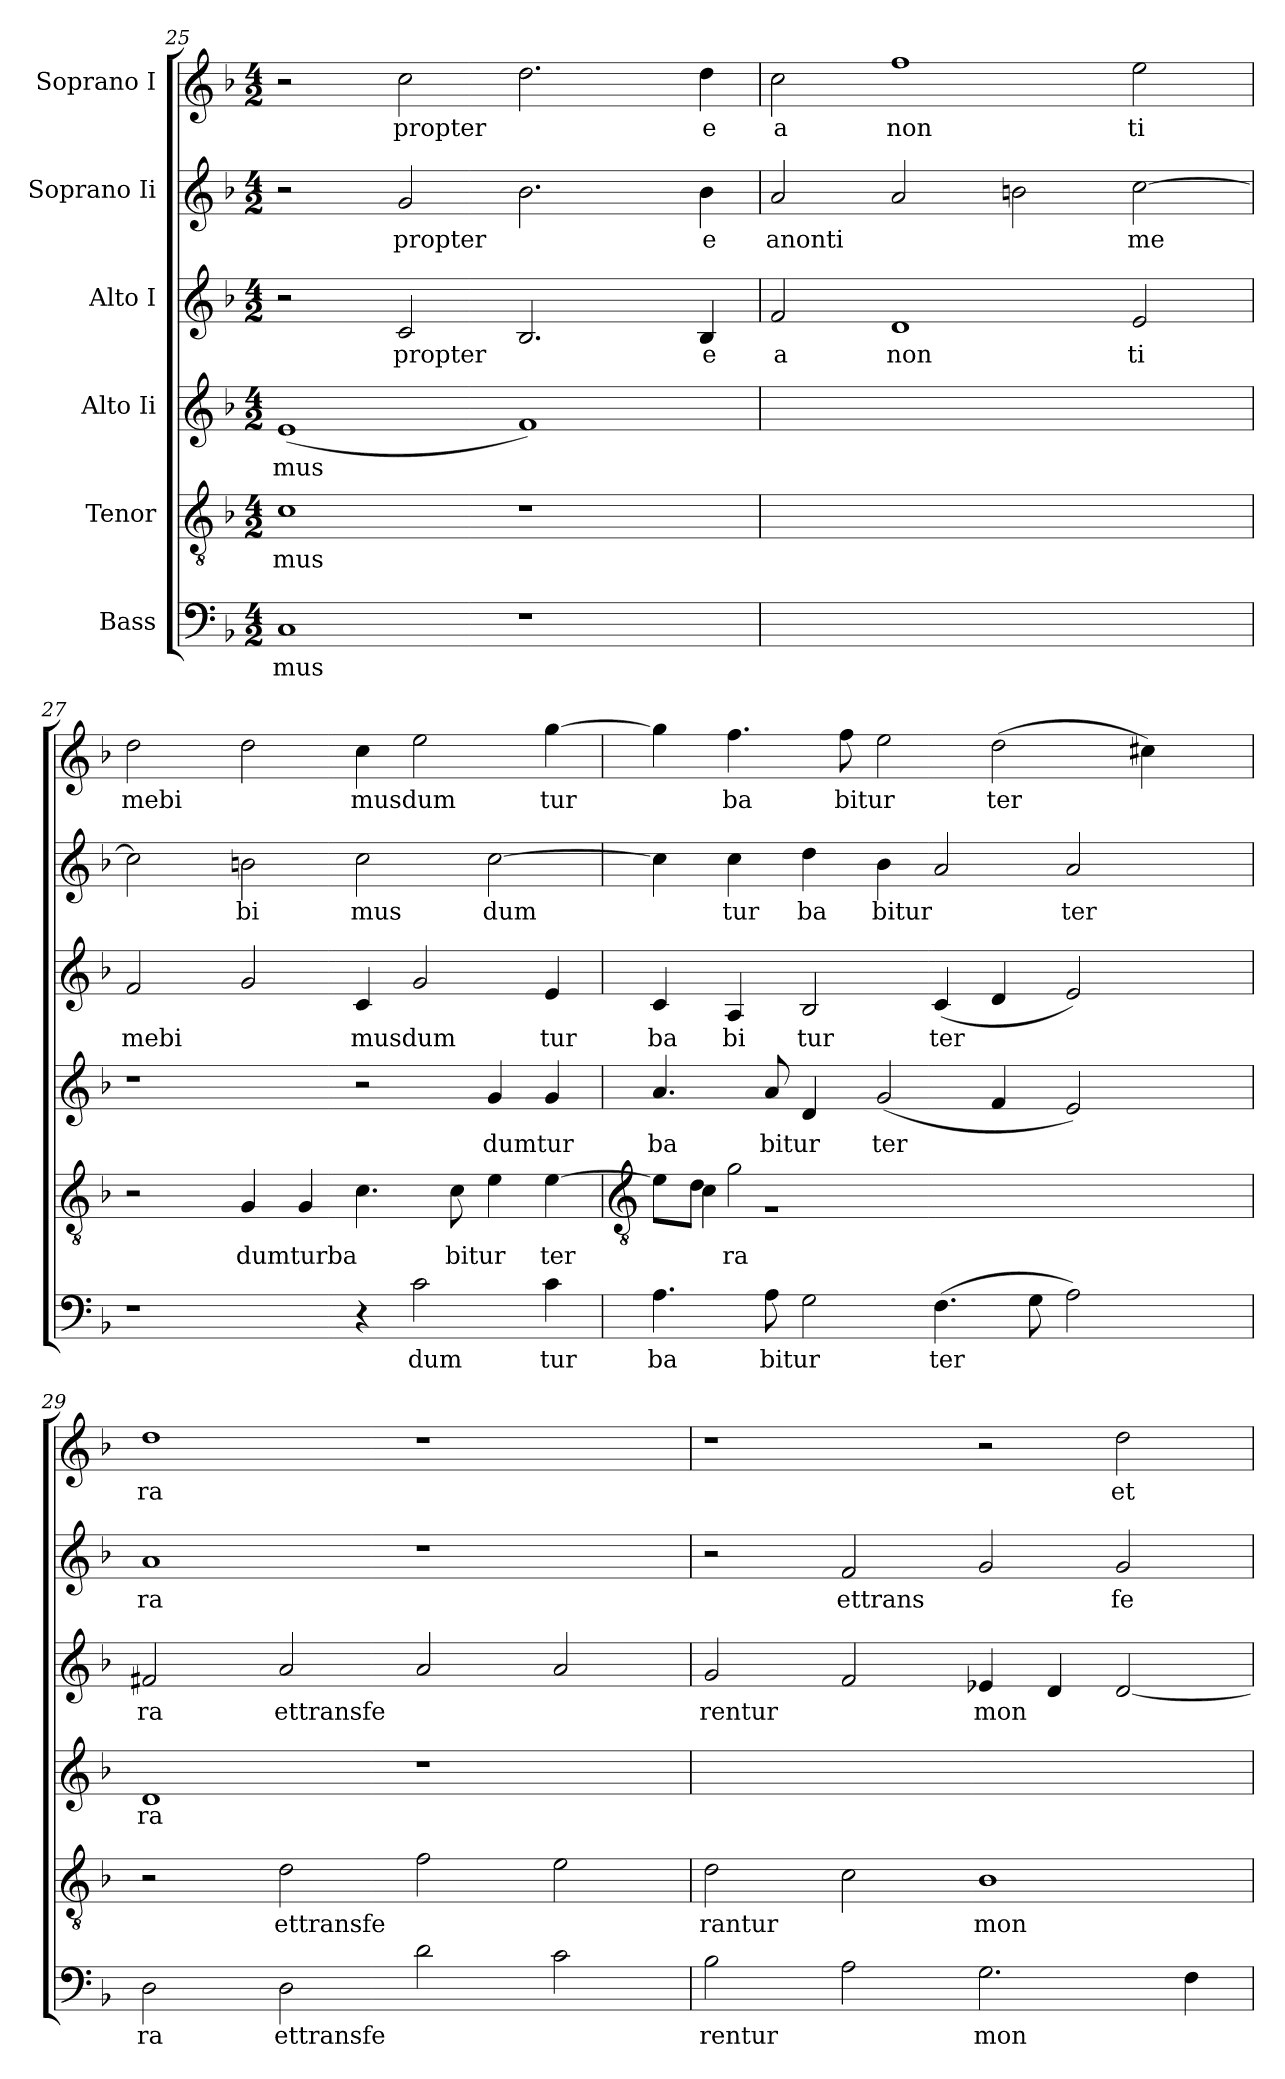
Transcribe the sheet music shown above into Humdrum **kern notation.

**kern	**text	**kern	**text	**kern	**text	**kern	**text	**kern	**text	**kern	**text
*part6	*part6	*part5	*part5	*part4	*part4	*part3	*part3	*part2	*part2	*part1	*part1
*staff6	*staff6	*staff5	*staff5	*staff4	*staff4	*staff3	*staff3	*staff2	*staff2	*staff1	*staff1
*I"Bass	*	*I"Tenor	*	*I"Alto Ii	*	*I"Alto I	*	*I"Soprano Ii	*	*I"Soprano I	*
!!LO:LB:g=z
*clefF4	*	*clefGv2	*	*clefG2	*	*clefG2	*	*clefG2	*	*clefG2	*
*k[b-]	*	*k[b-]	*	*k[b-]	*	*k[b-]	*	*k[b-]	*	*k[b-]	*
*F:	*	*F:	*	*F:	*	*F:	*	*F:	*	*F:	*
*M4/2	*	*M4/2	*	*M4/2	*	*M4/2	*	*M4/2	*	*M4/2	*
=25	=25	=25	=25	=25	=25	=25	=25	=25	=25	=25	=25
!	!LO:LY:b	!	!LO:LY:b	!	!LO:LY:b	!	!	!	!	!	!
*	*	*^	*	*	*	*	*	*	*	*	*
1C	mus	1c/	4ryy	mus	(<1e	-mus	2r	.	2r	.	2r	.
.	.	.	4ryy	.	.	.	.	.	.	.	.	.
!	!	!	!	!	!	!	!	!LO:LY:b	!	!LO:LY:b	!	!LO:LY:b
.	.	.	4ryy	.	.	.	2c/	propter	2g/	propter	2cc\	propter
.	.	.	4ryy	.	.	.	.	.	.	.	.	.
1r	.	1r	4ryy	.	1f)	.	2.B-/	.	2.b-\	.	2.dd\	.
.	.	.	4ryy	.	.	.	.	.	.	.	.	.
.	.	.	4ryy	.	.	.	.	.	.	.	.	.
!	!	!	!	!	!	!	!	!LO:LY:b	!	!LO:LY:b	!	!LO:LY:b
.	.	.	4ryy	.	.	.	4B-/	e	4b-\	e	4dd\	e
=26	=26	=26	=26	=26	=26	=26	=26	=26	=26	=26	=26	=26
!	!	!	!	!	!	!	!	!LO:LY:b	!	!LO:LY:b	!	!LO:LY:b
4ryy	.	4ryy	4ryy	.	4ryy	.	2f/	a	2a/	anonti	2cc\	a
4ryy	.	4ryy	4ryy	.	4ryy	.	.	.	.	.	.	.
!	!	!	!	!	!	!	!	!LO:LY:b	!	!	!	!LO:LY:b
4ryy	.	4ryy	4ryy	.	4ryy	.	1d	non	2a/	.	1ff	non
4ryy	.	4ryy	4ryy	.	4ryy	.	.	.	.	.	.	.
4ryy	.	4ryy	4ryy	.	4ryy	.	.	.	2bn\	.	.	.
4ryy	.	4ryy	4ryy	.	4ryy	.	.	.	.	.	.	.
!	!	!	!	!	!	!	!	!LO:LY:b	!	!LO:LY:b	!	!LO:LY:b
4ryy	.	4ryy	4ryy	.	4ryy	.	2e/	ti	[2cc\	me	2ee\	ti
4ryy	.	4ryy	4ryy	.	4ryy	.	.	.	.	.	.	.
=27	=27	=27	=27	=27	=27	=27	=27	=27	=27	=27	=27	=27
!	!	!	!	!	!	!	!	!LO:LY:b	!	!	!	!LO:LY:b
1r	.	2r	4ryy	.	1r	.	2f/	mebi	2cc\]	.	2dd\	mebi
.	.	.	4ryy	.	.	.	.	.	.	.	.	.
!	!	!	!	!LO:LY:b	!	!	!	!	!	!LO:LY:b	!	!
.	.	4G/	4ryy	dumturba	.	.	2g/	.	2bn\	bi	2dd\	.
.	.	4G/	4ryy	.	.	.	.	.	.	.	.	.
!	!	!	!	!	!	!	!	!LO:LY:b	!	!LO:LY:b	!	!LO:LY:b
4r	.	4.c\	4ryy	.	2r	.	4c/	musdum	2cc\	mus	4cc\	musdum
!	!LO:LY:b	!	!	!	!	!	!	!	!	!	!	!
2c\	dum	.	4ryy	.	.	.	2g/	.	.	.	2ee\	.
!	!	!	!	!LO:LY:b	!	!	!	!	!	!	!	!
.	.	8c\	.	bitur	.	.	.	.	.	.	.	.
!	!	!	!	!	!	!LO:LY:b	!	!	!	!LO:LY:b	!	!
.	.	4e\	4ryy	.	4g/	dumtur	.	.	[2cc\	dum	.	.
!	!LO:LY:b	!	!	!LO:LY:b	!	!	!	!LO:LY:b	!	!	!	!LO:LY:b
4c\	tur	[4e\	4ryy	ter	4g/	.	4e/	tur	.	.	[4gg\	tur
!!LO:LB:g=z
=28	=28	=28	=28	=28	=28	=28	=28	=28	=28	=28	=28	=28
*	*	*clefGv2	*	*	*	*	*	*	*	*	*	*
!	!LO:LY:b	!	!	!	!	!LO:LY:b	!	!LO:LY:b	!	!	!	!
4.A\	ba	8e\L]	8ryy	.	4.a/	ba	4c/	ba	4cc\]	.	4gg\]	.
.	.	8d\J	4c\	.	.	.	.	.	.	.	.	.
!	!	!	!	!LO:LY:b	!	!	!	!LO:LY:b	!	!LO:LY:b	!	!LO:LY:b
.	.	2g\	.	ra	.	.	4A/	bi	4cc\	tur	4.ff\	ba
!	!LO:LY:b	!	!	!	!	!LO:LY:b	!	!	!	!	!	!
8A\	bitur	.	1r	.	8a/	bitur	.	.	.	.	.	.
!	!	!	!	!	!	!	!	!LO:LY:b	!	!LO:LY:b	!	!
2G\	.	.	.	.	4d/	.	2B-/	tur	4dd\	ba	.	.
!	!	!	!	!	!	!	!	!	!	!	!	!LO:LY:b
.	.	.	.	.	.	.	.	.	.	.	8ff\	bitur
!	!	!	!	!	!	!LO:LY:b	!	!	!	!LO:LY:b	!	!
.	.	4ryy	.	.	(<2g/	ter	.	.	4b-\	bitur	2ee\	.
!	!LO:LY:b	!	!	!	!	!	!	!LO:LY:b	!	!	!	!
(>4.F\	ter	4ryy	.	.	.	.	(<4c/	ter	2a/	.	.	.
!	!	!	!	!	!	!	!	!	!	!	!	!LO:LY:b
.	.	4ryy	.	.	4f/	.	4d/	.	.	.	(>2dd\	ter
8G\	.	.	4ryy	.	.	.	.	.	.	.	.	.
!	!	!	!	!	!	!	!	!	!	!LO:LY:b	!	!
2A\)	.	4ryy	.	.	2e/)	.	2e/)	.	2a/	ter	.	.
.	.	.	4ryy	.	.	.	.	.	.	.	.	.
.	.	4ryy	.	.	.	.	.	.	.	.	4cc#X\)	.
.	.	.	4ryy	.	.	.	.	.	.	.	.	.
8ryy	.	8ryy	.	.	8ryy	.	8ryy	.	8ryy	.	8ryy	.
=29	=29	=29	=29	=29	=29	=29	=29	=29	=29	=29	=29	=29
!	!LO:LY:b	!	!	!	!	!LO:LY:b	!	!LO:LY:b	!	!LO:LY:b	!	!LO:LY:b
2D\	ra	2r	4ryy	.	1d	ra	2f#X/	ra	1a	ra	1dd	ra
.	.	.	4ryy	.	.	.	.	.	.	.	.	.
!	!LO:LY:b	!	!	!LO:LY:b	!	!	!	!LO:LY:b	!	!	!	!
2D\	ettransfe	2d\	4ryy	ettransfe	.	.	2a/	ettransfe	.	.	.	.
.	.	.	4ryy	.	.	.	.	.	.	.	.	.
2d\	.	2f\	4ryy	.	1r	.	2a/	.	1r	.	1r	.
.	.	.	4ryy	.	.	.	.	.	.	.	.	.
2c\	.	2e\	4ryy	.	.	.	2a/	.	.	.	.	.
.	.	.	4ryy	.	.	.	.	.	.	.	.	.
=30	=30	=30	=30	=30	=30	=30	=30	=30	=30	=30	=30	=30
!	!LO:LY:b	!	!	!LO:LY:b	!	!	!	!LO:LY:b	!	!	!	!
2B-\	rentur	2d\	4ryy	rantur	4ryy	.	2g/	rentur	2r	.	1r	.
.	.	.	4ryy	.	4ryy	.	.	.	.	.	.	.
!	!	!	!	!	!	!	!	!	!	!LO:LY:b	!	!
2A\	.	2c\	4ryy	.	4ryy	.	2f/	.	2f/	ettrans	.	.
.	.	.	4ryy	.	4ryy	.	.	.	.	.	.	.
!	!LO:LY:b	!	!	!LO:LY:b	!	!	!	!LO:LY:b	!	!	!	!
2.G\	mon	1B-/	4ryy	mon	4ryy	.	4e-X/	mon	2g/	.	2r	.
.	.	.	4ryy	.	4ryy	.	4d/	.	.	.	.	.
!	!	!	!	!	!	!	!	!	!	!LO:LY:b	!	!LO:LY:b
.	.	.	4ryy	.	4ryy	.	[2d/	.	2g/	fe	2dd\	et
4F\	.	.	4ryy	.	4ryy	.	.	.	.	.	.	.
*	*	*v	*v	*	*	*	*	*	*	*	*	*
=	=	=	=	=	=	=	=	=	=	=	=
*-	*-	*-	*-	*-	*-	*-	*-	*-	*-	*-	*-
